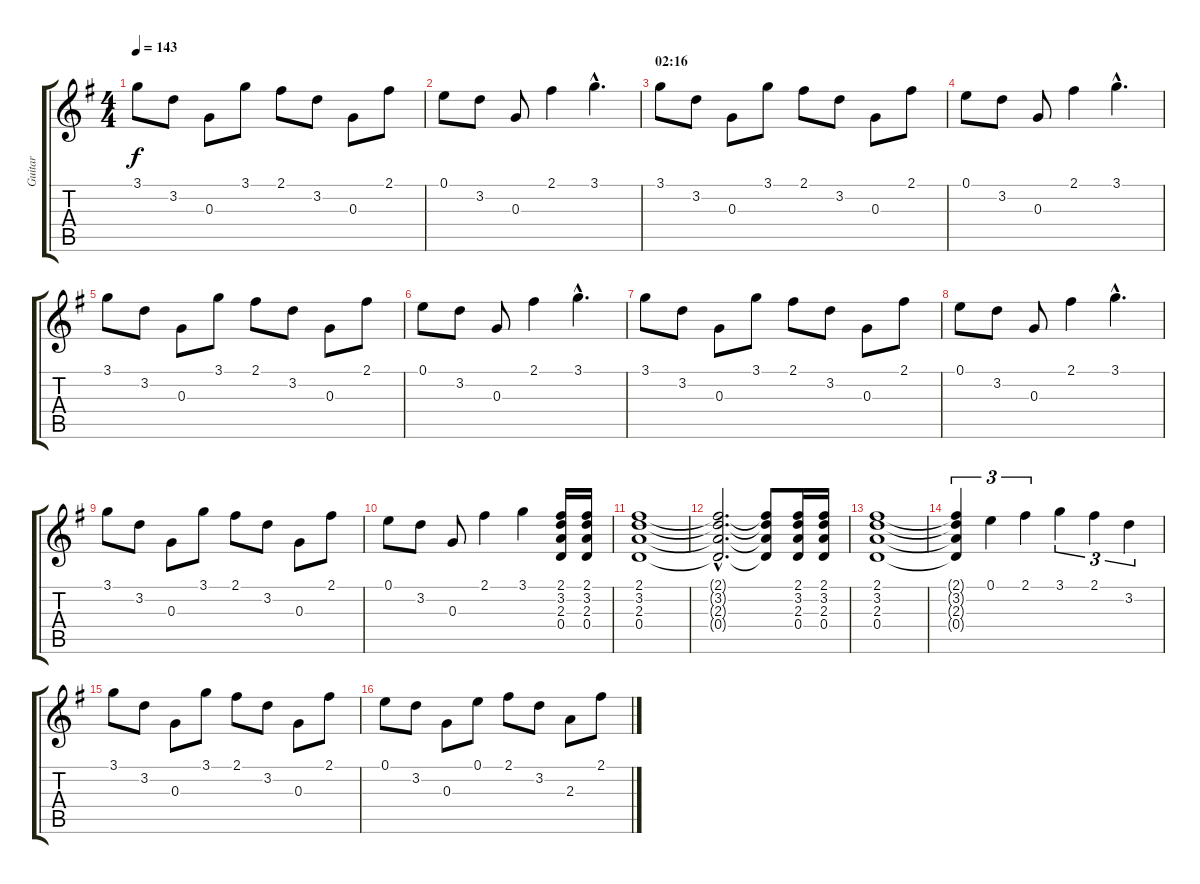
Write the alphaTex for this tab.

\track ("Guitar" "Guitar") {instrument overdrivenguitar}
\staff {score tabs}
\tuning (E4 B3 G3 D3 A2 E2) {hide}
\ts (4 4)
\tempo 143
\clef g2
\ks g
3.1.8{dy f} 3.2.8 0.3.8 3.1.8 2.1.8 3.2.8 0.3.8 2.1.8 |
0.1.8 3.2.8 0.3.8 2.1.4 3.1{hac}.4{d} |
\section ("" "02:16")
3.1.8 3.2.8 0.3.8 3.1.8 2.1.8 3.2.8 0.3.8 2.1.8 |
0.1.8 3.2.8 0.3.8 2.1.4 3.1{hac}.4{d} |
3.1.8 3.2.8 0.3.8 3.1.8 2.1.8 3.2.8 0.3.8 2.1.8 |
0.1.8 3.2.8 0.3.8 2.1.4 3.1{hac}.4{d} |
3.1.8 3.2.8 0.3.8 3.1.8 2.1.8 3.2.8 0.3.8 2.1.8 |
0.1.8 3.2.8 0.3.8 2.1.4 3.1{hac}.4{d} |
3.1.8 3.2.8 0.3.8 3.1.8 2.1.8 3.2.8 0.3.8 2.1.8 |
0.1.8 3.2.8 0.3.8 2.1.4 3.1.4 (2.1 3.2 2.3 0.4).16 (2.1 3.2 2.3 0.4).16 |
(2.1 3.2 2.3 0.4).1 |
(2.1{hac t} 3.2{hac t} 2.3{hac t} 0.4{hac t}).2{d} (2.1{t} 3.2{t} 2.3{t} 0.4{t}).8 (2.1 3.2 2.3 0.4).16 (2.1 3.2 2.3 0.4).16 |
(2.1 3.2 2.3 0.4).1 |
(2.1{t} 3.2{t} 2.3{t} 0.4{t}).4{tu (3 2)} 0.1.4{tu (3 2)} 2.1.4{tu (3 2)} 3.1.4{tu (3 2)} 2.1.4{tu (3 2)} 3.2.4{tu (3 2)} |
3.1.8 3.2.8 0.3.8 3.1.8 2.1.8 3.2.8 0.3.8 2.1.8 |
0.1.8 3.2.8 0.3.8 0.1.8 2.1.8 3.2.8 2.3.8 2.1.8
